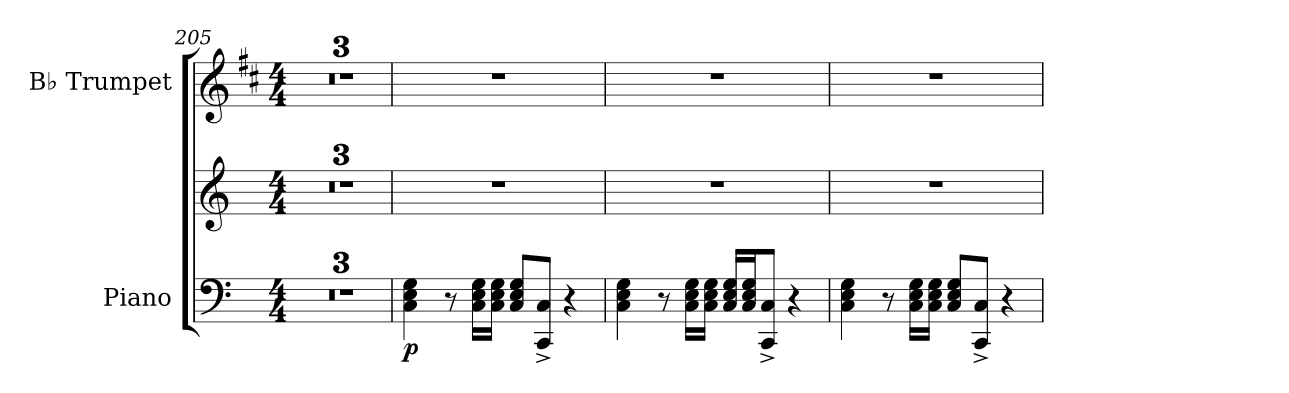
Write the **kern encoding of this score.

**kern	**kern	**dynam	**kern
*part2	*part2	*part2	*part1
*staff3	*staff2	*staff2/3	*staff1
*I"Piano	*	*	*I"B♭ Trumpet
*I'Pno.	*	*	*I'B♭ Tpt.
*clefF4	*clefG2	*	*clefG2
*	*	*	*ITrd1c2
*k[]	*k[]	*	*k[]
*M4/4	*M4/4	*	*M4/4
=205	=205	=205	=205
1r	1r	.	1r
=206	=206	=206	=206
1r	1r	.	1r
=207	=207	=207	=207
1r	1r	.	1r
=208	=208	=208	=208
*	*	*	*MM120
!	!	!LO:DY:b=2	!
4C\ 4E\ 4G\	1r	p	1r
8r	.	.	.
16C\ 16E\ 16G\LL	.	.	.
16C\ 16E\ 16G\JJ	.	.	.
8C/ 8E/ 8G/L	.	.	.
8CC/^ 8C/^J	.	.	.
4r	.	.	.
=209	=209	=209	=209
4C\ 4E\ 4G\	1r	.	1r
8r	.	.	.
16C\ 16E\ 16G\LL	.	.	.
16C\ 16E\ 16G\JJ	.	.	.
16C/ 16E/ 16G/LL	.	.	.
16C/ 16E/ 16G/J	.	.	.
8CC/^ 8C/^J	.	.	.
4r	.	.	.
!!LO:PB:g=z
=210	=210	=210	=210
4C\ 4E\ 4G\	1r	.	1r
8r	.	.	.
16C\ 16E\ 16G\LL	.	.	.
16C\ 16E\ 16G\JJ	.	.	.
8C/ 8E/ 8G/L	.	.	.
8CC/^ 8C/^J	.	.	.
4r	.	.	.
=	=	=	=
*-	*-	*-	*-
